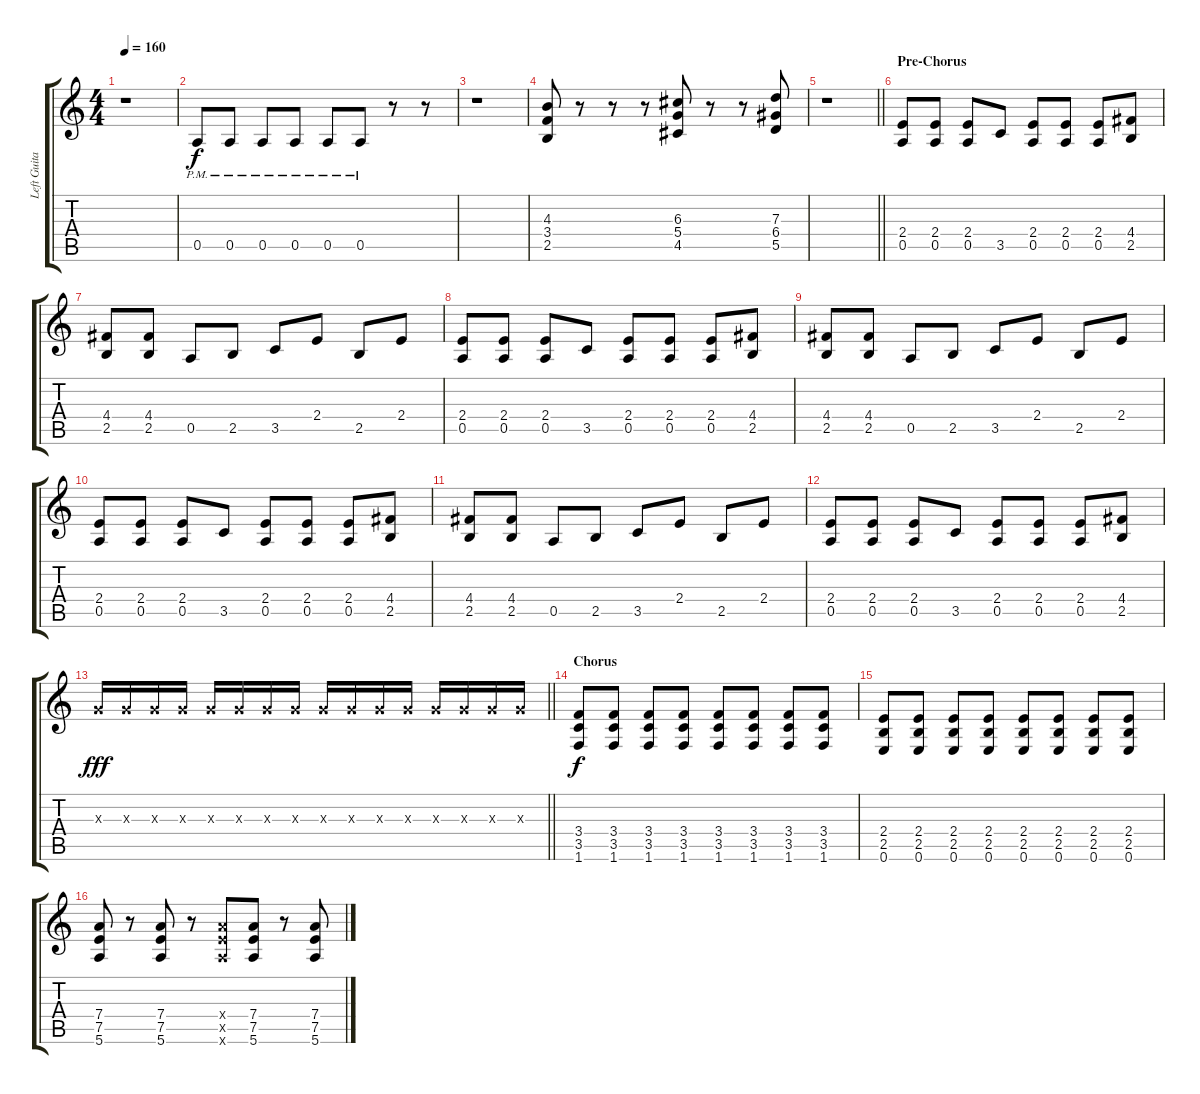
\track ("Left Guitar" "Left Guita") {instrument distortionguitar}
\staff {score tabs}
\tuning (E4 B3 G3 D3 A2 E2) {hide}
\ts (4 4)
\tempo 160
\clef g2
\ks c
r.1{dy f} |
0.5{pm}.8 0.5{pm}.8 0.5{pm}.8 0.5{pm}.8 0.5{pm}.8 0.5{pm}.8 r.8 r.8 |
r.1 |
(4.3 3.4 2.5).8 r.8 r.8 r.8 (6.3 5.4 4.5).8 r.8 r.8 (7.3 6.4 5.5).8 |
\barLineRight lightlight
r.1 |
\section ("" "Pre-Chorus")
(2.4 0.5).8 (2.4 0.5).8 (2.4 0.5).8 3.5.8 (2.4 0.5).8 (2.4 0.5).8 (2.4 0.5).8 (4.4 2.5).8 |
(4.4 2.5).8 (4.4 2.5).8 0.5.8 2.5.8 3.5.8 2.4.8 2.5.8 2.4.8 |
(2.4 0.5).8 (2.4 0.5).8 (2.4 0.5).8 3.5.8 (2.4 0.5).8 (2.4 0.5).8 (2.4 0.5).8 (4.4 2.5).8 |
(4.4 2.5).8 (4.4 2.5).8 0.5.8 2.5.8 3.5.8 2.4.8 2.5.8 2.4.8 |
(2.4 0.5).8 (2.4 0.5).8 (2.4 0.5).8 3.5.8 (2.4 0.5).8 (2.4 0.5).8 (2.4 0.5).8 (4.4 2.5).8 |
(4.4 2.5).8 (4.4 2.5).8 0.5.8 2.5.8 3.5.8 2.4.8 2.5.8 2.4.8 |
(2.4 0.5).8 (2.4 0.5).8 (2.4 0.5).8 3.5.8 (2.4 0.5).8 (2.4 0.5).8 (2.4 0.5).8 (4.4 2.5).8 |
\barLineRight lightlight
0.3{x}.16{dy fff} 0.3{x}.16 0.3{x}.16 0.3{x}.16 0.3{x}.16 0.3{x}.16 0.3{x}.16 0.3{x}.16 0.3{x}.16 0.3{x}.16 0.3{x}.16 0.3{x}.16 0.3{x}.16 0.3{x}.16 0.3{x}.16 0.3{x}.16 |
\section ("" "Chorus")
(3.4 3.5 1.6).8{dy f} (3.4 3.5 1.6).8 (3.4 3.5 1.6).8 (3.4 3.5 1.6).8 (3.4 3.5 1.6).8 (3.4 3.5 1.6).8 (3.4 3.5 1.6).8 (3.4 3.5 1.6).8 |
(2.4 2.5 0.6).8 (2.4 2.5 0.6).8 (2.4 2.5 0.6).8 (2.4 2.5 0.6).8 (2.4 2.5 0.6).8 (2.4 2.5 0.6).8 (2.4 2.5 0.6).8 (2.4 2.5 0.6).8 |
(7.4 7.5 5.6).8 r.8 (7.4 7.5 5.6).8 r.8 (7.4{x} 7.5{x} 5.6{x}).8 (7.4 7.5 5.6).8 r.8 (7.4 7.5 5.6).8
